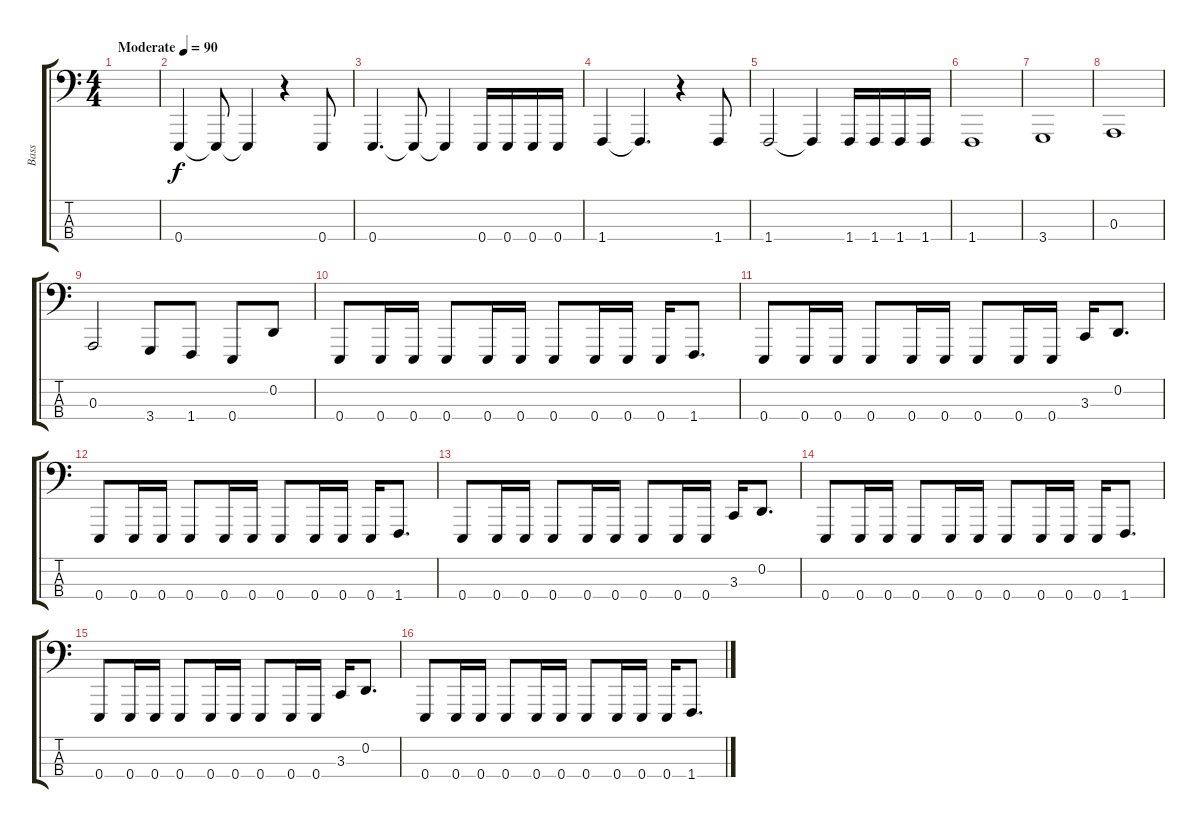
\track ("Bass" "Bass") {instrument lead8bassandlead}
\staff {score tabs}
\tuning (G2 D2 A1 E1) {hide}
\ts (4 4)
\tempo (90 "Moderate")
\clef f4
\ks c
|
0.4.4 0.4{t}.8 0.4{t}.4 r.4 0.4.8 |
0.4.4{d} 0.4{t}.8 0.4{t}.4 0.4.16 0.4.16 0.4.16 0.4.16 |
1.4.4 1.4{t}.4{d} r.4 1.4.8 |
1.4.2 1.4{t}.4 1.4.16 1.4.16 1.4.16 1.4.16 |
1.4.1 |
3.4.1 |
0.3.1 |
0.3.2 3.4.8 1.4.8 0.4.8 0.2.8 |
0.4.8 0.4.16 0.4.16 0.4.8 0.4.16 0.4.16 0.4.8 0.4.16 0.4.16 0.4.16 1.4.8{d} |
0.4.8 0.4.16 0.4.16 0.4.8 0.4.16 0.4.16 0.4.8 0.4.16 0.4.16 3.3.16 0.2.8{d} |
0.4.8 0.4.16 0.4.16 0.4.8 0.4.16 0.4.16 0.4.8 0.4.16 0.4.16 0.4.16 1.4.8{d} |
0.4.8 0.4.16 0.4.16 0.4.8 0.4.16 0.4.16 0.4.8 0.4.16 0.4.16 3.3.16 0.2.8{d} |
0.4.8 0.4.16 0.4.16 0.4.8 0.4.16 0.4.16 0.4.8 0.4.16 0.4.16 0.4.16 1.4.8{d} |
0.4.8 0.4.16 0.4.16 0.4.8 0.4.16 0.4.16 0.4.8 0.4.16 0.4.16 3.3.16 0.2.8{d} |
0.4.8 0.4.16 0.4.16 0.4.8 0.4.16 0.4.16 0.4.8 0.4.16 0.4.16 0.4.16 1.4.8{d}
